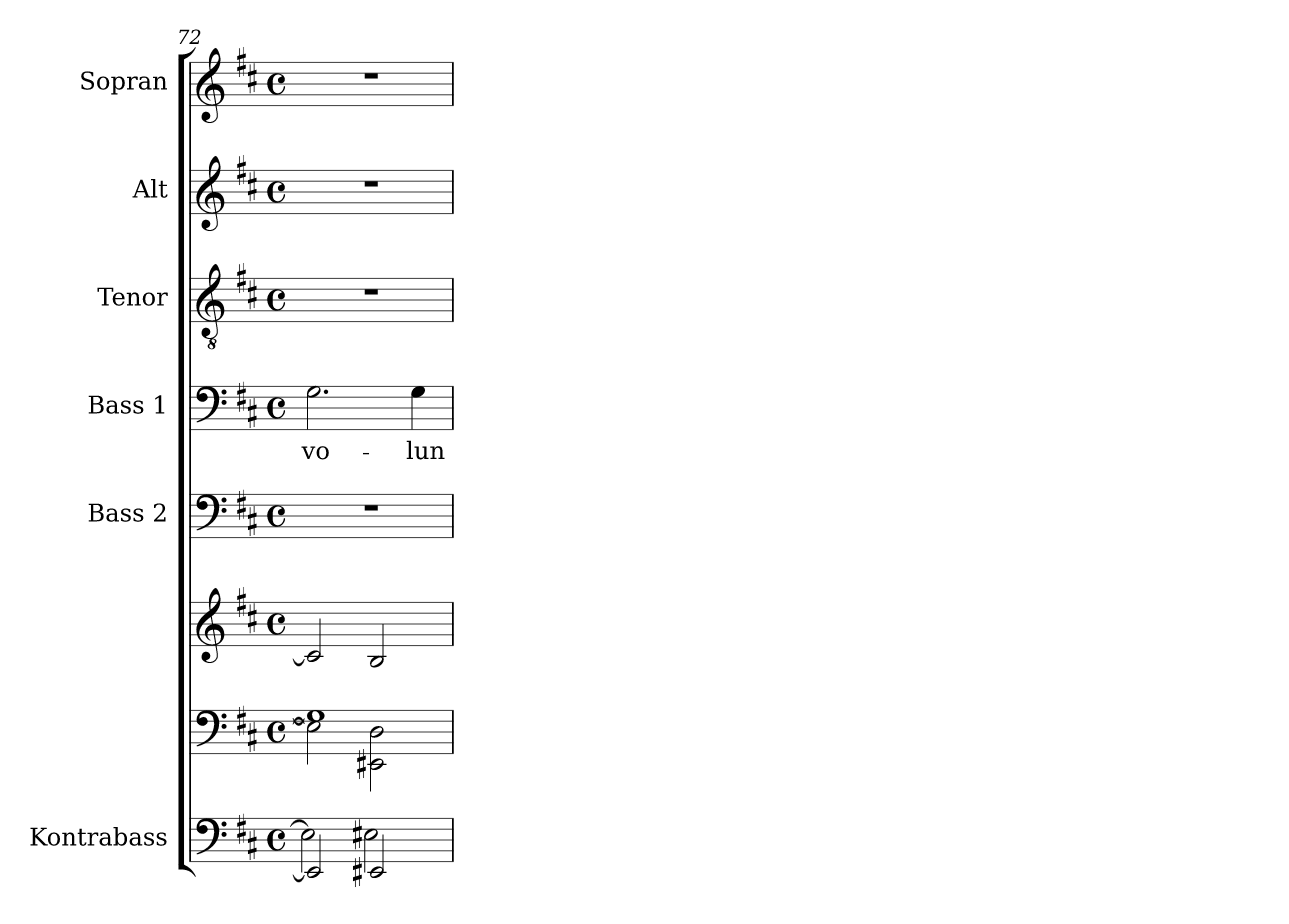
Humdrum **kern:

**kern	**kern	**kern	**kern	**kern	**text	**kern	**kern	**kern
*part7	*part6	*part6	*part5	*part4	*part4	*part3	*part2	*part1
*staff8	*staff7	*staff6	*staff5	*staff4	*staff4	*staff3	*staff2	*staff1
*I"Kontrabass	*	*	*I"Bass 2	*I"Bass 1	*	*I"Tenor	*I"Alt	*I"Sopran
*I'Kb.	*	*	*I'B. 2	*I'B. 1	*	*I'T.	*I'A.	*I'S.
*clefF4	*clefF4	*clefG2	*clefF4	*clefF4	*	*clefGv2	*clefG2	*clefG2
*ITrd7c12	*	*	*	*	*	*	*	*
*k[f#c#]	*k[f#c#]	*k[f#c#]	*k[f#c#]	*k[f#c#]	*	*k[f#c#]	*k[f#c#]	*k[f#c#]
*D:	*D:	*D:	*D:	*D:	*	*D:	*D:	*D:
*M4/4	*M4/4	*M4/4	*M4/4	*M4/4	*	*M4/4	*M4/4	*M4/4
*met(c)	*met(c)	*met(c)	*met(c)	*met(c)	*	*met(c)	*met(c)	*met(c)
=72	=72	=72	=72	=72	=72	=72	=72	=72
*^	*^	*	*	*	*	*	*	*
!	!	!	!	!	!	!	!LO:LY:b	!	!	!
2EEE/]	2EE\]	1G]	2E\]	2c/]	1r	2.G\	vo-	1r	1r	1r
2EEE#X/	2EE#X\	.	2EE#X\ 2D\	2B/	.	.	.	.	.	.
!	!	!	!	!	!	!	!LO:LY:b	!	!	!
.	.	.	.	.	.	4G\	-lun-	.	.	.
*v	*v	*	*	*	*	*	*	*	*	*
*	*v	*v	*	*	*	*	*	*	*
=	=	=	=	=	=	=	=	=
*-	*-	*-	*-	*-	*-	*-	*-	*-
